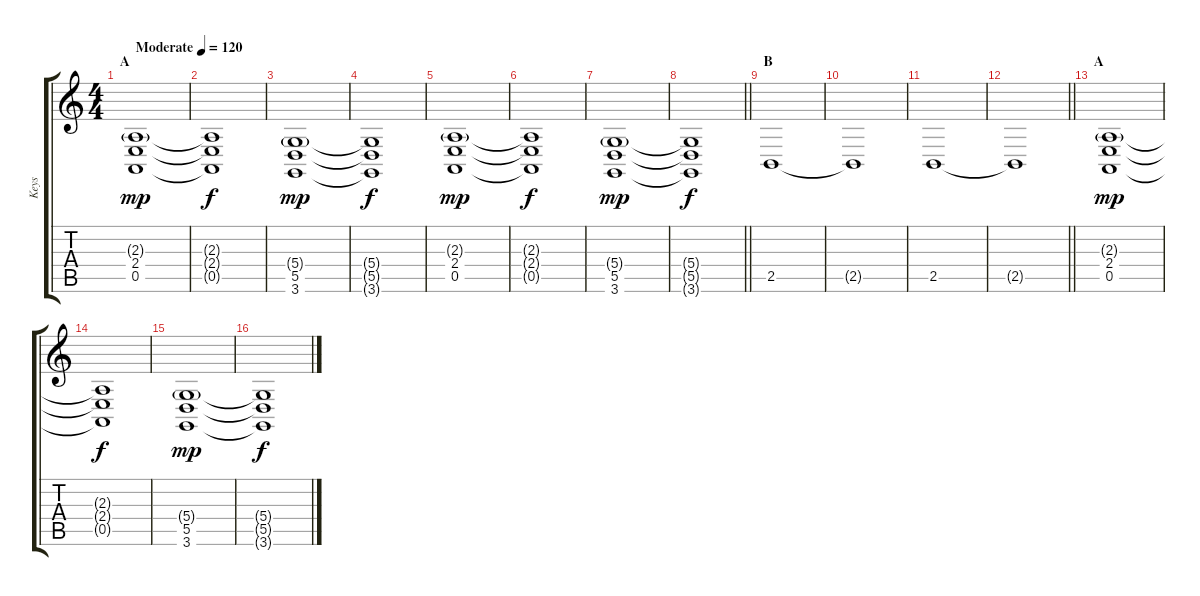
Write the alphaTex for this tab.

\track ("Keys" "Keys") {instrument choiraahs}
\staff {score tabs}
\tuning (E4 B3 G3 D3 A2 E2) {hide}
\ts (4 4)
\section ("" "A")
\tempo (120 "Moderate")
\clef g2
\ks c
(2.3{g} 2.4 0.5).1{dy mp instrument choiraahs} |
(2.3{t} 2.4{t} 0.5{t}).1{dy f} |
(5.4{g} 5.5 3.6).1{dy mp} |
(5.4{t} 5.5{t} 3.6{t}).1{dy f} |
(2.3{g} 2.4 0.5).1{dy mp} |
(2.3{t} 2.4{t} 0.5{t}).1{dy f} |
(5.4{g} 5.5 3.6).1{dy mp} |
\barLineRight lightlight
(5.4{t} 5.5{t} 3.6{t}).1{dy f} |
\section ("" "B")
2.5.1 |
2.5{t}.1 |
2.5.1 |
\barLineRight lightlight
2.5{t}.1 |
\section ("" "A")
(2.3{g} 2.4 0.5).1{dy mp} |
(2.3{t} 2.4{t} 0.5{t}).1{dy f} |
(5.4{g} 5.5 3.6).1{dy mp} |
(5.4{t} 5.5{t} 3.6{t}).1{dy f}
